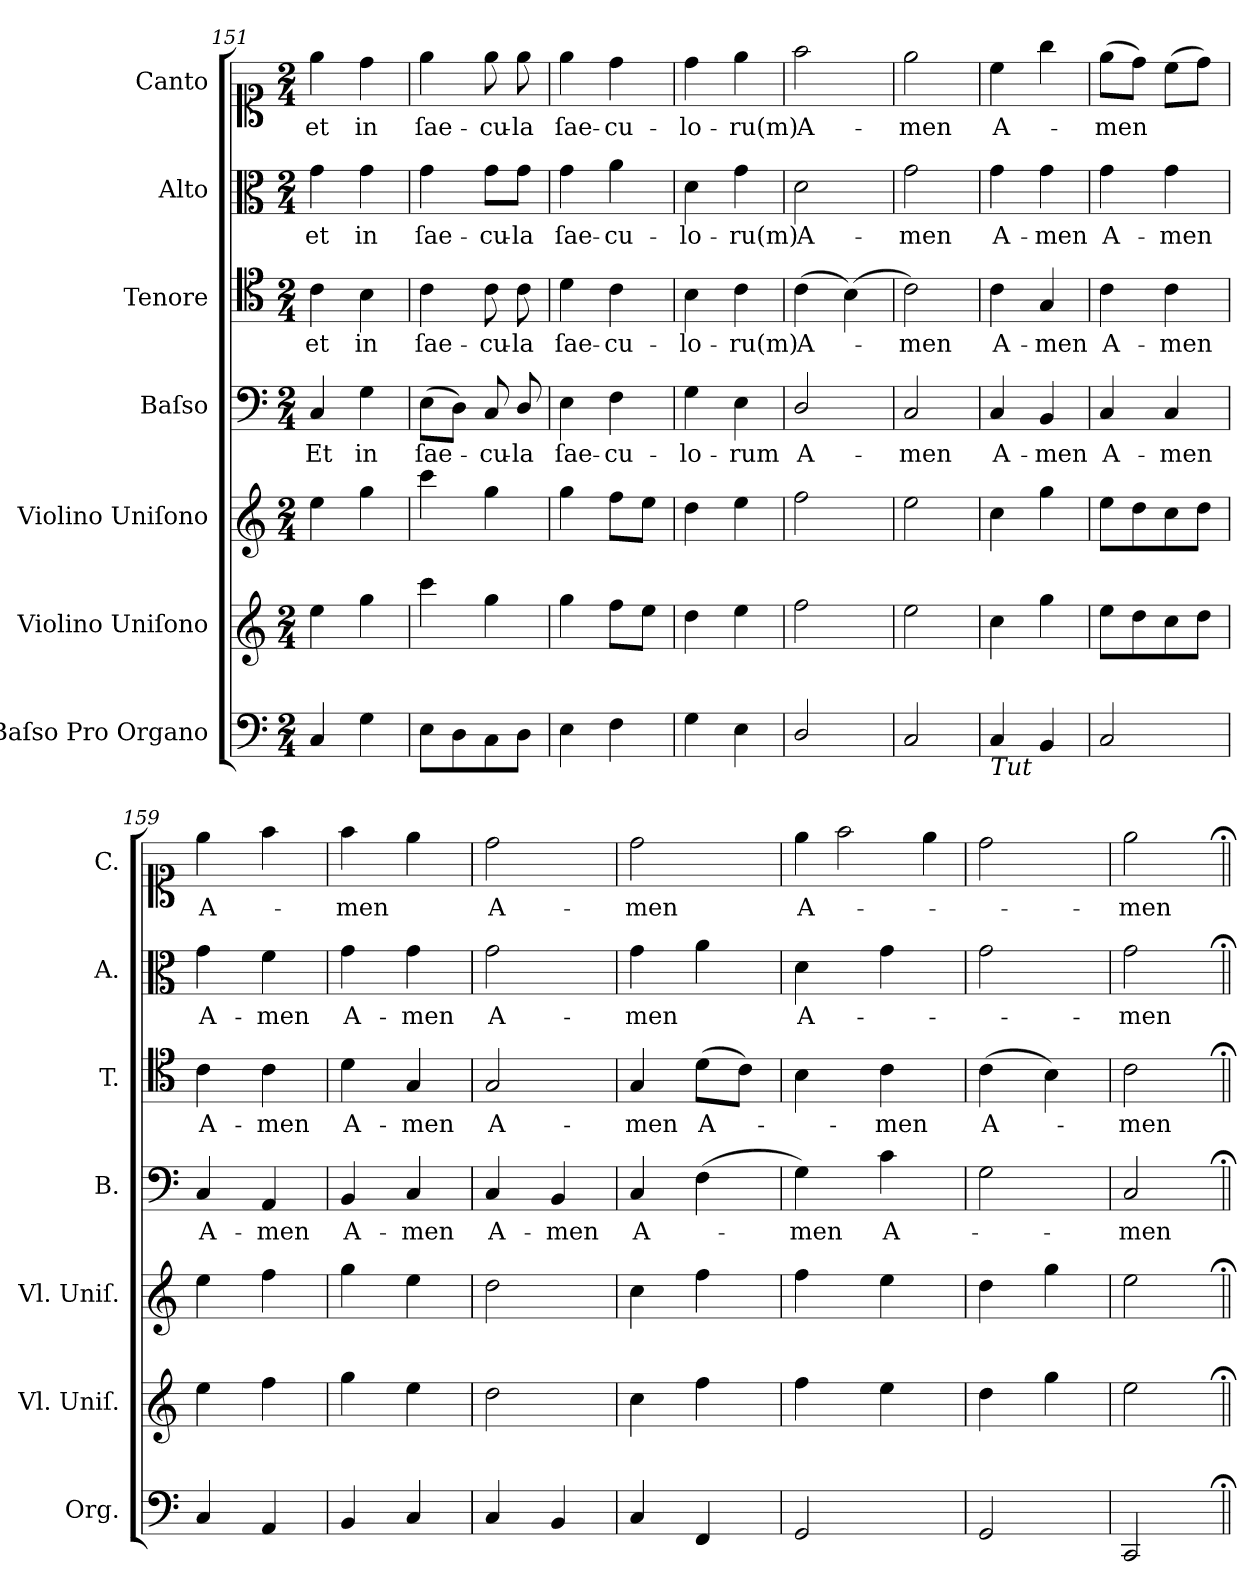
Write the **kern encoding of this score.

**kern	**kern	**kern	**kern	**text	**kern	**text	**kern	**text	**kern	**text
*part7	*part6	*part5	*part4	*part4	*part3	*part3	*part2	*part2	*part1	*part1
*staff7	*staff6	*staff5	*staff4	*staff4	*staff3	*staff3	*staff2	*staff2	*staff1	*staff1
*I"Baſso Pro Organo	*I"Violino Uniſono	*I"Violino Uniſono	*I"Baſso	*	*I"Tenore	*	*I"Alto	*	*I"Canto	*
*I'Org.	*I'Vl. Uniſ.	*I'Vl. Uniſ.	*I'B.	*	*I'T.	*	*I'A.	*	*I'C.	*
*clefF4	*clefG2	*clefG2	*clefF4	*	*clefC4	*	*clefC3	*	*clefC1	*
*k[]	*k[]	*k[]	*k[]	*	*k[]	*	*k[]	*	*k[]	*
*M2/4	*M2/4	*M2/4	*M2/4	*	*M2/4	*	*M2/4	*	*M2/4	*
=151	=151	=151	=151	=151	=151	=151	=151	=151	=151	=151
4C/	4ee\	4ee\	4C/	Et	4c\	et	4g\	et	4ee\	et
4G\	4gg\	4gg\	4G\	in	4B\	in	4g\	in	4dd\	in
=152	=152	=152	=152	=152	=152	=152	=152	=152	=152	=152
8E\L	4ccc\	4ccc\	(>8E\L	ſae-	4c\	ſae-	4g\	ſae-	4ee\	ſae-
8D\	.	.	8D\J)	.	.	.	.	.	.	.
8C\	4gg\	4gg\	8C/	-cu-	8c\	-cu-	8g\L	-cu-	8ee\	-cu-
8D\J	.	.	8D/	-la	8c\	-la	8g\J	-la	8ee\	-la
=153	=153	=153	=153	=153	=153	=153	=153	=153	=153	=153
4E\	4gg\	4gg\	4E\	ſae-	4d\	ſae-	4g\	ſae-	4ee\	ſae-
4F\	8ff\L	8ff\L	4F\	-cu-	4c\	-cu-	4a\	-cu-	4dd\	-cu-
.	8ee\J	8ee\J	.	.	.	.	.	.	.	.
=154	=154	=154	=154	=154	=154	=154	=154	=154	=154	=154
4G\	4dd\	4dd\	4G\	-lo-	4B\	-lo-	4d\	-lo-	4dd\	-lo-
4E\	4ee\	4ee\	4E\	-rum	4c\	-ru(m)	4g\	-ru(m)	4ee\	-ru(m)
=155	=155	=155	=155	=155	=155	=155	=155	=155	=155	=155
2D/	2ff\	2ff\	2D/	A-	(>4c\	A-	2d\	A-	2ff\	A-
.	.	.	.	.	(>4B\)	.	.	.	.	.
=156	=156	=156	=156	=156	=156	=156	=156	=156	=156	=156
2C/	2ee\	2ee\	2C/	-men	2c\)	-men	2g\	-men	2ee\	-men
=157	=157	=157	=157	=157	=157	=157	=157	=157	=157	=157
!LO:TX:b:i:t=Tut	!	!	!	!	!	!	!	!	!	!
!	!	!	!	!	!	!LO:LY:i	!	!LO:LY:i	!	!LO:LY:i
4C/	4cc\	4cc\	4C/	A-	4c\	A-	4g\	A-	4cc\	A-
!	!	!	!	!	!	!LO:LY:i	!	!LO:LY:i	!	!
4BB/	4gg\	4gg\	4BB/	-men	4G/	-men	4g\	-men	4gg\	.
=158	=158	=158	=158	=158	=158	=158	=158	=158	=158	=158
!	!	!	!	!LO:LY:i	!	!LO:LY:i	!	!LO:LY:i	!	!LO:LY:i
2C/	8ee\L	8ee\L	4C/	A-	4c\	A-	4g\	A-	(>8ee\L	-men
.	8dd\	8dd\	.	.	.	.	.	.	8dd\J)	.
!	!	!	!	!LO:LY:i	!	!LO:LY:i	!	!LO:LY:i	!	!
.	8cc\	8cc\	4C/	-men	4c\	-men	4g\	-men	(>8cc\L	.
.	8dd\J	8dd\J	.	.	.	.	.	.	8dd\J)	.
=159	=159	=159	=159	=159	=159	=159	=159	=159	=159	=159
!	!	!	!	!LO:LY:i	!	!LO:LY:i	!	!LO:LY:i	!	!LO:LY:i
4C/	4ee\	4ee\	4C/	A-	4c\	A-	4g\	A-	4ee\	A-
!	!	!	!	!LO:LY:i	!	!LO:LY:i	!	!LO:LY:i	!	!
4AA/	4ff\	4ff\	4AA/	-men	4c\	-men	4f\	-men	4ff\	.
=160	=160	=160	=160	=160	=160	=160	=160	=160	=160	=160
!	!	!	!	!LO:LY:i	!	!LO:LY:i	!	!LO:LY:i	!	!LO:LY:i
4BB/	4gg\	4gg\	4BB/	A-	4d\	A-	4g\	A-	4ff\	-men
!	!	!	!	!LO:LY:i	!	!LO:LY:i	!	!LO:LY:i	!	!
4C/	4ee\	4ee\	4C/	-men	4G/	-men	4g\	-men	4ee\	.
=161	=161	=161	=161	=161	=161	=161	=161	=161	=161	=161
!	!	!	!	!LO:LY:i	!	!	!	!LO:LY:i	!	!LO:LY:i
4C/	2dd\	2dd\	4C/	A-	2G/	A-	2g\	A-	2dd\	A-
!	!	!	!	!LO:LY:i	!	!	!	!	!	!
4BB/	.	.	4BB/	-men	.	.	.	.	.	.
=162	=162	=162	=162	=162	=162	=162	=162	=162	=162	=162
!	!	!	!	!	!	!	!	!LO:LY:i	!	!LO:LY:i
4C/	4cc\	4cc\	4C/	A-	4G/	-men	4g\	-men	2dd\	-men
4FF/	4ff\	4ff\	(>4F\	.	(>8d\L	A-	4a\	.	.	.
.	.	.	.	.	8c\J)	.	.	.	.	.
=163	=163	=163	=163	=163	=163	=163	=163	=163	=163	=163
!	!	!	!	!	!	!	!	!LO:LY:i	!LO:N:vis=4	!
2GG/	4ff\	4ff\	4G\)	-men	4B\	.	4d\	A-	8ee\	A-
!	!	!	!	!	!	!	!	!	!LO:N:vis=2	!
.	.	.	.	.	.	.	.	.	4ff	.
.	4ee\	4ee\	4c\	A-	4c\	-men	4g\	.	.	.
!	!	!	!	!	!	!	!	!	!LO:N:vis=4	!
.	.	.	.	.	.	.	.	.	8ee	.
=164	=164	=164	=164	=164	=164	=164	=164	=164	=164	=164
2GG/	4dd\	4dd\	2G\	.	(>4c\	A-	2g\	.	2dd\	.
.	4gg\	4gg\	.	.	4B\)	.	.	.	.	.
=165	=165	=165	=165	=165	=165	=165	=165	=165	=165	=165
!	!	!	!	!	!	!	!	!LO:LY:i	!	!
2CC/	2ee\	2ee\	2C/	-men	2c\	-men	2g\	-men	2ee\	-men
=||;	=||;	=||;	=||;	=||;	=||;	=||;	=||;	=||;	=||;	=||;
*-	*-	*-	*-	*-	*-	*-	*-	*-	*-	*-
